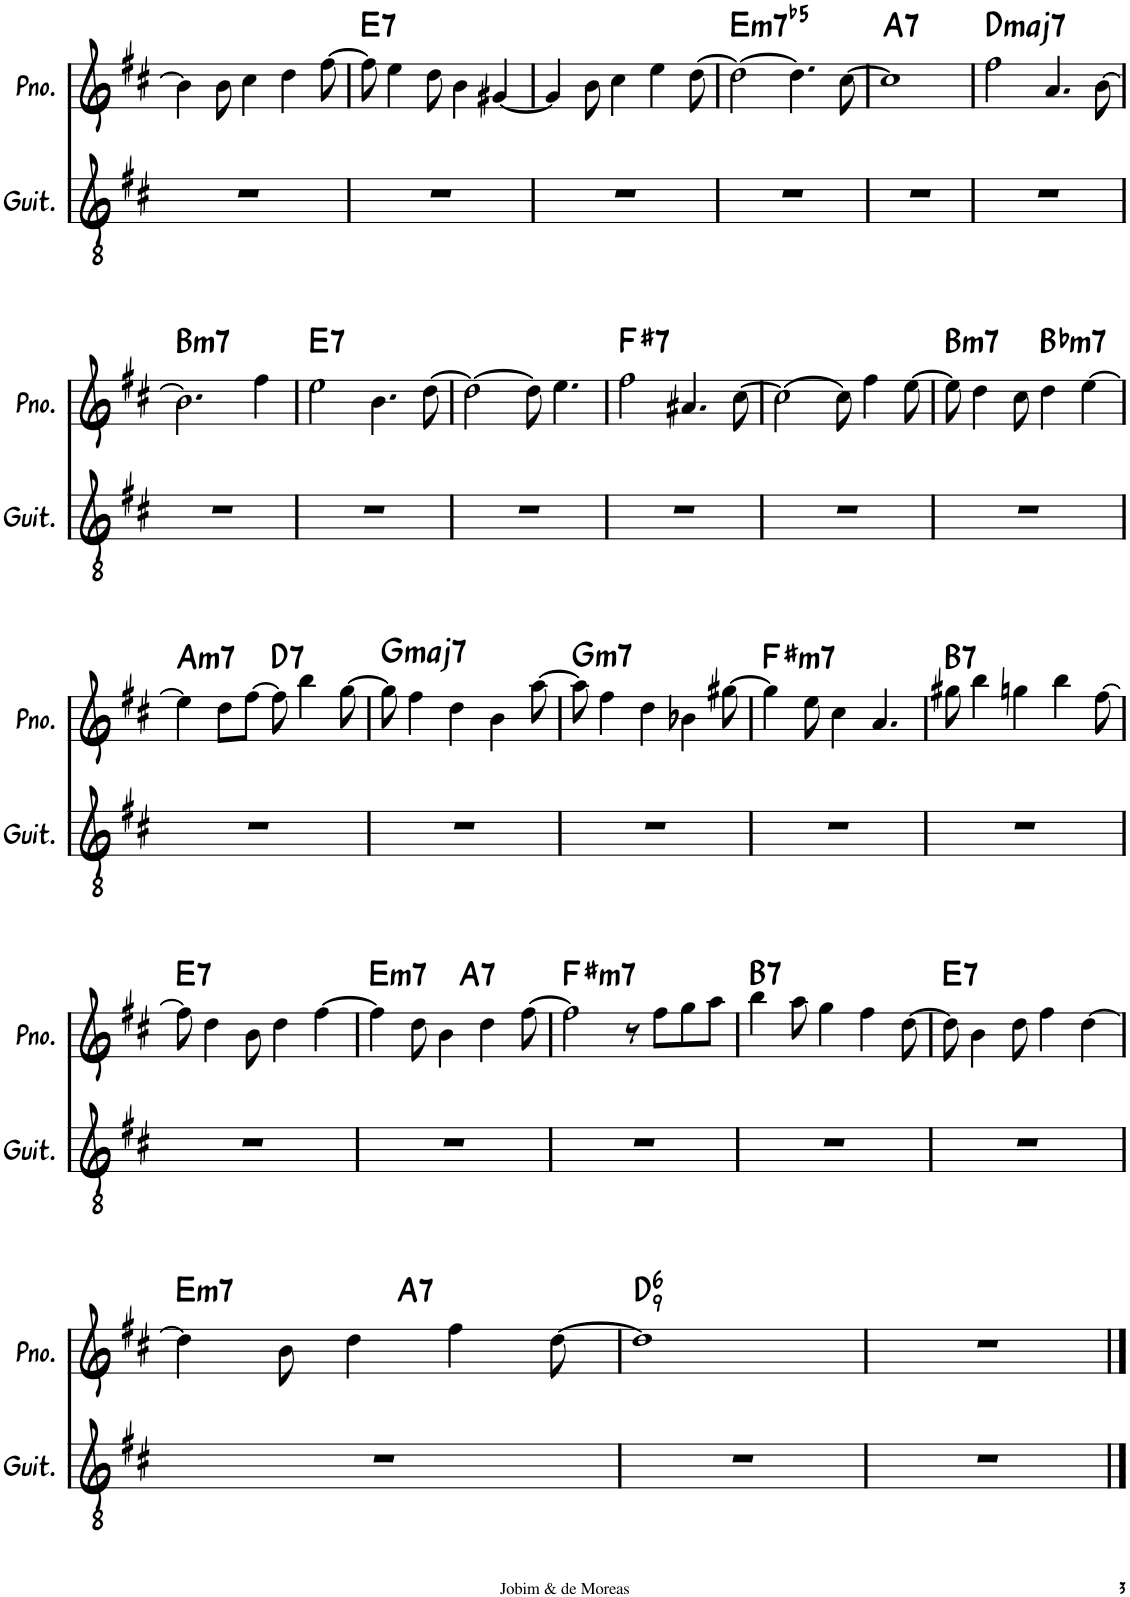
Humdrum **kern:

**kern	**kern	**harte
*part2	*part1	*part1
*staff2	*staff1	*
*I"Classical Guitar	*I"Piano	*
*I'Guit.	*I'Pno.	*
!!LO:PB:g=z
*clefGv2	*clefG2	*
*k[f#c#]	*k[f#c#]	*
*M4/4	*M4/4	*
=44	=44	=44
1r	4b\]	.
.	8b\	.
.	4cc#\	.
.	4dd\	.
.	[8ff#\	.
=45	=45	=45
!	!	!LO:H:kt=7
1r	8ff#\]	E:7
.	4ee\	.
.	8dd\	.
.	4b\	.
.	[4g#X/	.
=46	=46	=46
1r	4g#/]	.
.	8b\	.
.	4cc#\	.
.	4ee\	.
.	[8dd\	.
=47	=47	=47
!	!	!LO:H:kt=m7b5
1r	2dd\_	E:hdim7
.	4.dd\]	.
.	[8cc#\	.
=48	=48	=48
!	!	!LO:H:kt=7
1r	1cc#]	A:7
=49	=49	=49
!	!	!LO:H:kt=maj7
1r	2ff#\	D:maj7
.	4.a/	.
.	[8b\	.
!!LO:LB:g=z
=50	=50	=50
!	!	!LO:H:kt=m7
1r	2.b\]	B:min7
.	4ff#\	.
=51	=51	=51
!	!	!LO:H:kt=7
1r	2ee\	E:7
.	4.b\	.
.	[8dd\	.
=52	=52	=52
1r	2dd\_	.
.	8dd\]	.
.	4.ee\	.
=53	=53	=53
!	!	!LO:H:kt=7
1r	2ff#\	F#:7
.	4.a#X/	.
.	[8cc#\	.
=54	=54	=54
1r	2cc#\_	.
.	8cc#\]	.
.	4ff#\	.
.	[8ee\	.
=55	=55	=55
!	!	!LO:H:kt=m7
1r	8ee\]	B:min7
.	4dd\	.
.	8cc#\	.
!	!	!LO:H:kt=m7
.	4dd\	Bb:min7
.	[4ee\	.
!!LO:LB:g=z
=56	=56	=56
!	!	!LO:H:kt=m7
1r	4ee\]	A:min7
.	8dd\L	.
.	[8ff#\J	.
!	!	!LO:H:kt=7
.	8ff#\]	D:7
.	4bb\	.
.	[8gg\	.
=57	=57	=57
!	!	!LO:H:kt=maj7
1r	8gg\]	G:maj7
.	4ff#\	.
.	4dd\	.
.	4b\	.
.	[8aa\	.
=58	=58	=58
!	!	!LO:H:kt=m7
1r	8aa\]	G:min7
.	4ff#\	.
.	4dd\	.
.	4b-X\	.
.	[8gg#X\	.
=59	=59	=59
!	!	!LO:H:kt=m7
1r	4gg#\]	F#:min7
.	8ee\	.
.	4cc#\	.
.	4.a/	.
=60	=60	=60
!	!	!LO:H:kt=7
1r	8gg#X\	B:7
.	4bb\	.
.	4ggn\	.
.	4bb\	.
.	[8ff#\	.
!!LO:LB:g=z
=61	=61	=61
!	!	!LO:H:kt=7
1r	8ff#\]	E:7
.	4dd\	.
.	8b\	.
.	4dd\	.
.	[4ff#\	.
=62	=62	=62
!	!	!LO:H:kt=m7
*	*^	*
1r	4ff#\]	2ryy	E:min7
.	8dd\	.	.
.	4b\	.	.
!	!	!	!LO:H:kt=7
.	.	2ryy	A:7
.	4dd\	.	.
.	[8ff#\	.	.
=63	=63	=63	=63
!	!	!	!LO:H:kt=m7
*	*v	*v	*
1r	2ff#\]	F#:min7
.	8r	.
.	8ff#\L	.
.	8gg\	.
.	8aa\J	.
=64	=64	=64
!	!	!LO:H:kt=7
1r	4bb\	B:7
.	8aa\	.
.	4gg\	.
.	4ff#\	.
.	[8dd\	.
=65	=65	=65
!	!	!LO:H:kt=7
1r	8dd\]	E:7
.	4b\	.
.	8dd\	.
.	4ff#\	.
.	[4dd\	.
!!LO:LB:g=z
=66	=66	=66
!	!	!LO:H:kt=m7
*	*^	*
1r	4dd\]	2ryy	E:min7
.	8b\	.	.
.	4dd\	.	.
!	!	!	!LO:H:kt=7
.	.	2ryy	A:7
.	4ff#\	.	.
.	[8dd\	.	.
=67	=67	=67	=67
!	!	!	!LO:H:kt=6
*	*v	*v	*
1r	1dd]	D:maj6(9)
=68	=68	=68
1r	1r	.
==	==	==
*-	*-	*-
